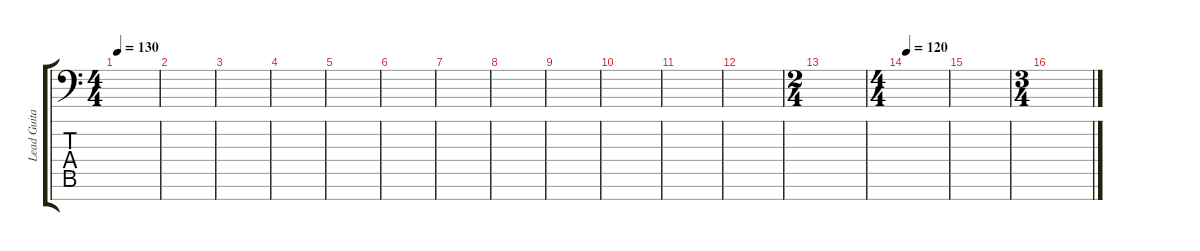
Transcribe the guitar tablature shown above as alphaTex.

\track ("Lead Guitar" "Lead Guita") {instrument overdrivenguitar}
\staff {score tabs}
\tuning (E4 B3 G3 D3 A2 E2 C-1) {hide}
\ts (4 4)
\tempo 130
\clef f4
\ks c
|
|
|
|
|
|
|
|
|
|
|
|
\ts (2 4)
|
\ts (4 4)
\tempo 120
|
|
\ts (3 4)
